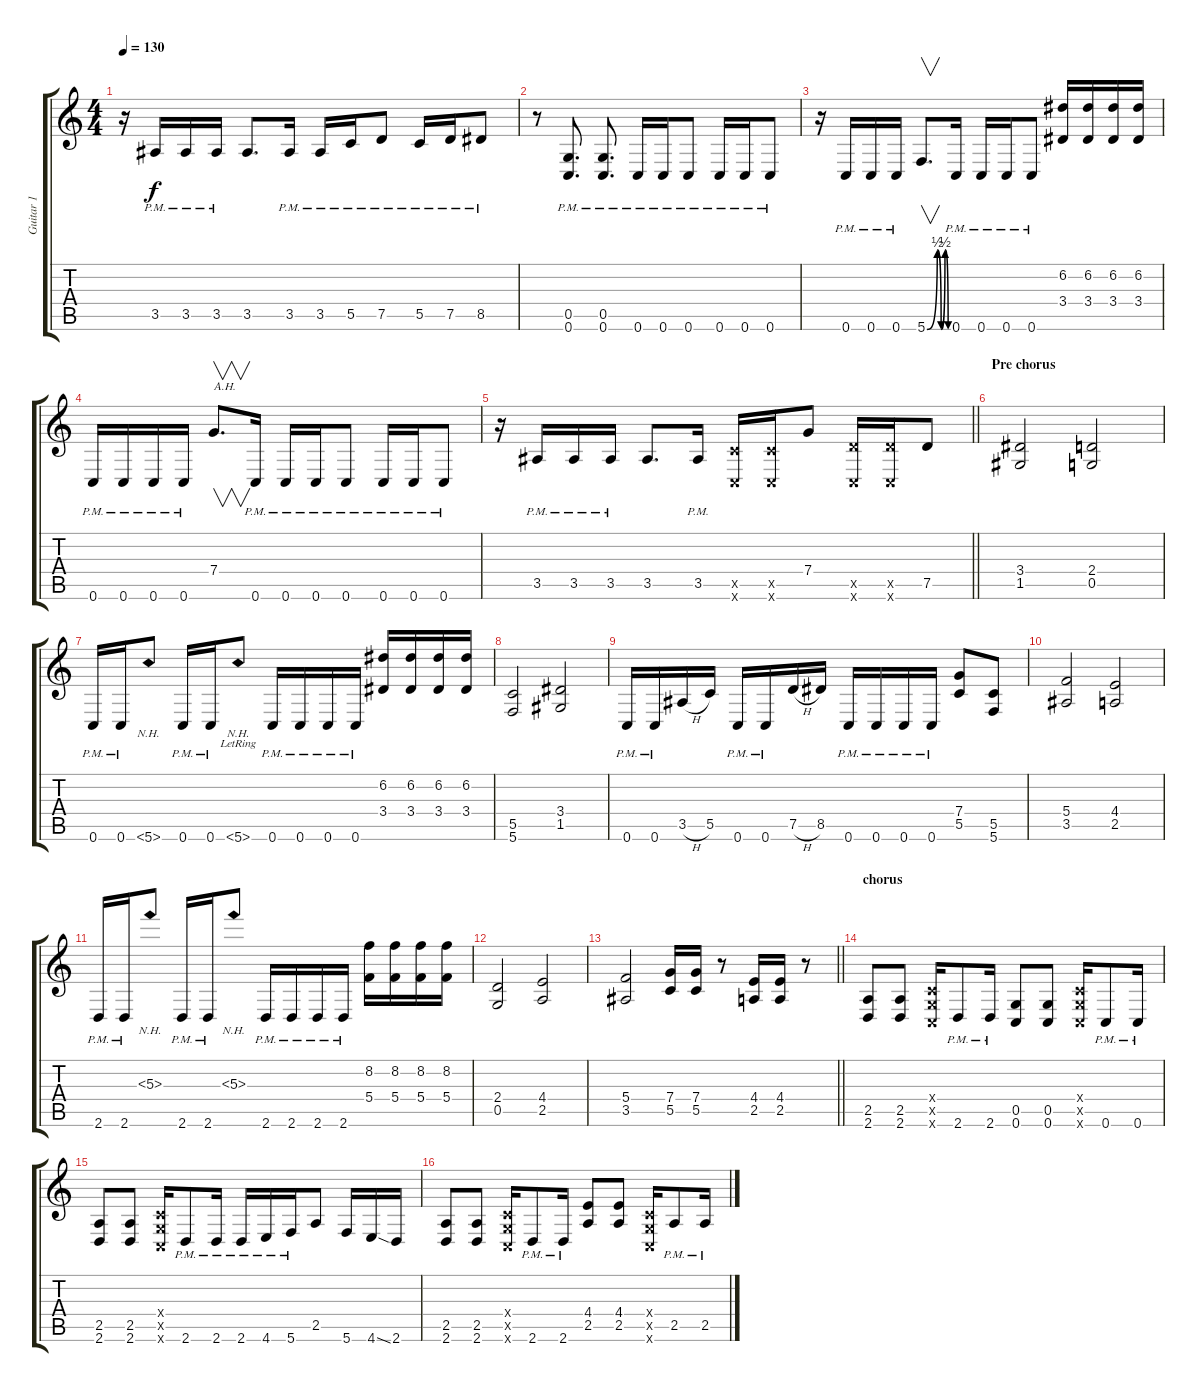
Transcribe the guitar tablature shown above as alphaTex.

\track ("Guitar 1" "Guitar 1") {instrument distortionguitar}
\staff {score tabs}
\tuning (D4 A3 F3 C3 G2 C2) {hide}
\ts (4 4)
\tempo 130
\clef g2
\ks c
r.16{dy f} 3.5{pm}.16 3.5{pm}.16 3.5{pm}.16 3.5.8{d} 3.5{pm}.16 3.5{pm}.16 5.5{pm}.16 7.5{pm}.8 5.5{pm}.16 7.5{pm}.16 8.5{pm}.8 |
r.8 (0.5{pm} 0.6{pm}).8{d} (0.5{pm} 0.6{pm}).8{d} 0.6{pm}.16 0.6{pm}.16 0.6{pm}.8 0.6{pm}.16 0.6{pm}.16 0.6{pm}.8 |
r.16 0.6{pm}.16 0.6{pm}.16 0.6{pm}.16 5.6{be (custom 0 0 29 2 40 0 51 2 60 0)}.8{v d} 0.6{pm}.16 0.6{pm}.16 0.6{pm}.16 0.6{pm}.8 (6.2 3.4).16 (6.2 3.4).16 (6.2 3.4).16 (6.2 3.4).16 |
0.6{pm}.16 0.6{pm}.16 0.6{pm}.16 0.6{pm}.16 7.4.8{v d txt "A.H." instrument guitarharmonics} 0.6{pm}.16{instrument distortionguitar} 0.6{pm}.16 0.6{pm}.16 0.6{pm}.8 0.6{pm}.16 0.6{pm}.16 0.6{pm}.8 |
\barLineRight lightlight
r.16 3.5{pm}.16 3.5{pm}.16 3.5{pm}.16 3.5.8{d} 3.5{pm}.16 (5.5{x} 0.6{x}).16 (5.5{x} 0.6{x}).16 7.4.8 (7.5{x} 0.6{x}).16 (7.5{x} 0.6{x}).16 7.5.8 |
\section ("" "Pre chorus")
(3.4 1.5).2 (2.4 0.5).2 |
0.6{pm}.16 0.6{pm}.16 5.6{nh}.8 0.6{pm}.16 0.6{pm}.16 5.6{nh lr}.8 0.6{pm}.16 0.6{pm}.16 0.6{pm}.16 0.6{pm}.16 (6.2 3.4).16 (6.2 3.4).16 (6.2 3.4).16 (6.2 3.4).16 |
(5.5 5.6).2 (3.4 1.5).2 |
0.6{pm}.16 0.6{pm}.16 3.5{h}.16 5.5.16 0.6{pm}.16 0.6{pm}.16 7.5{h}.16 8.5.16 0.6{pm}.16 0.6{pm}.16 0.6{pm}.16 0.6{pm}.16 (7.4 5.5).8 (5.5 5.6).8 |
(5.4 3.5).2 (4.4 2.5).2 |
2.6{pm}.16 2.6{pm}.16 5.3{nh}.8 2.6{pm}.16 2.6{pm}.16 5.3{nh}.8 2.6{pm}.16 2.6{pm}.16 2.6{pm}.16 2.6{pm}.16 (8.2 5.4).16 (8.2 5.4).16 (8.2 5.4).16 (8.2 5.4).16 |
(2.4 0.5).2 (4.4 2.5).2 |
\barLineRight lightlight
(5.4 3.5).2 (7.4 5.5).16 (7.4 5.5).16 r.8 (4.4 2.5).16 (4.4 2.5).16 r.8 |
\section ("" "chorus")
(2.5 2.6).8 (2.5 2.6).8 (0.4{x} 0.5{x} 0.6{x}).16 2.6{pm}.8 2.6{pm}.16 (0.5 0.6).8 (0.5 0.6).8 (0.4{x} 0.5{x} 0.6{x}).16 0.6{pm}.8 0.6{pm}.16 |
(2.5 2.6).8 (2.5 2.6).8 (0.4{x} 0.5{x} 0.6{x}).16 2.6{pm}.8 2.6{pm}.16 2.6{pm}.16 4.6{pm}.16 5.6{pm}.16 2.5.8 5.6.16 4.6{ss}.16 2.6.16 |
(2.5 2.6).8 (2.5 2.6).8 (0.4{x} 0.5{x} 0.6{x}).16 2.6{pm}.8 2.6{pm}.16 (4.4 2.5).8 (4.4 2.5).8 (0.4{x} 0.5{x} 0.6{x}).16 2.5{pm}.8 2.5{pm}.16
